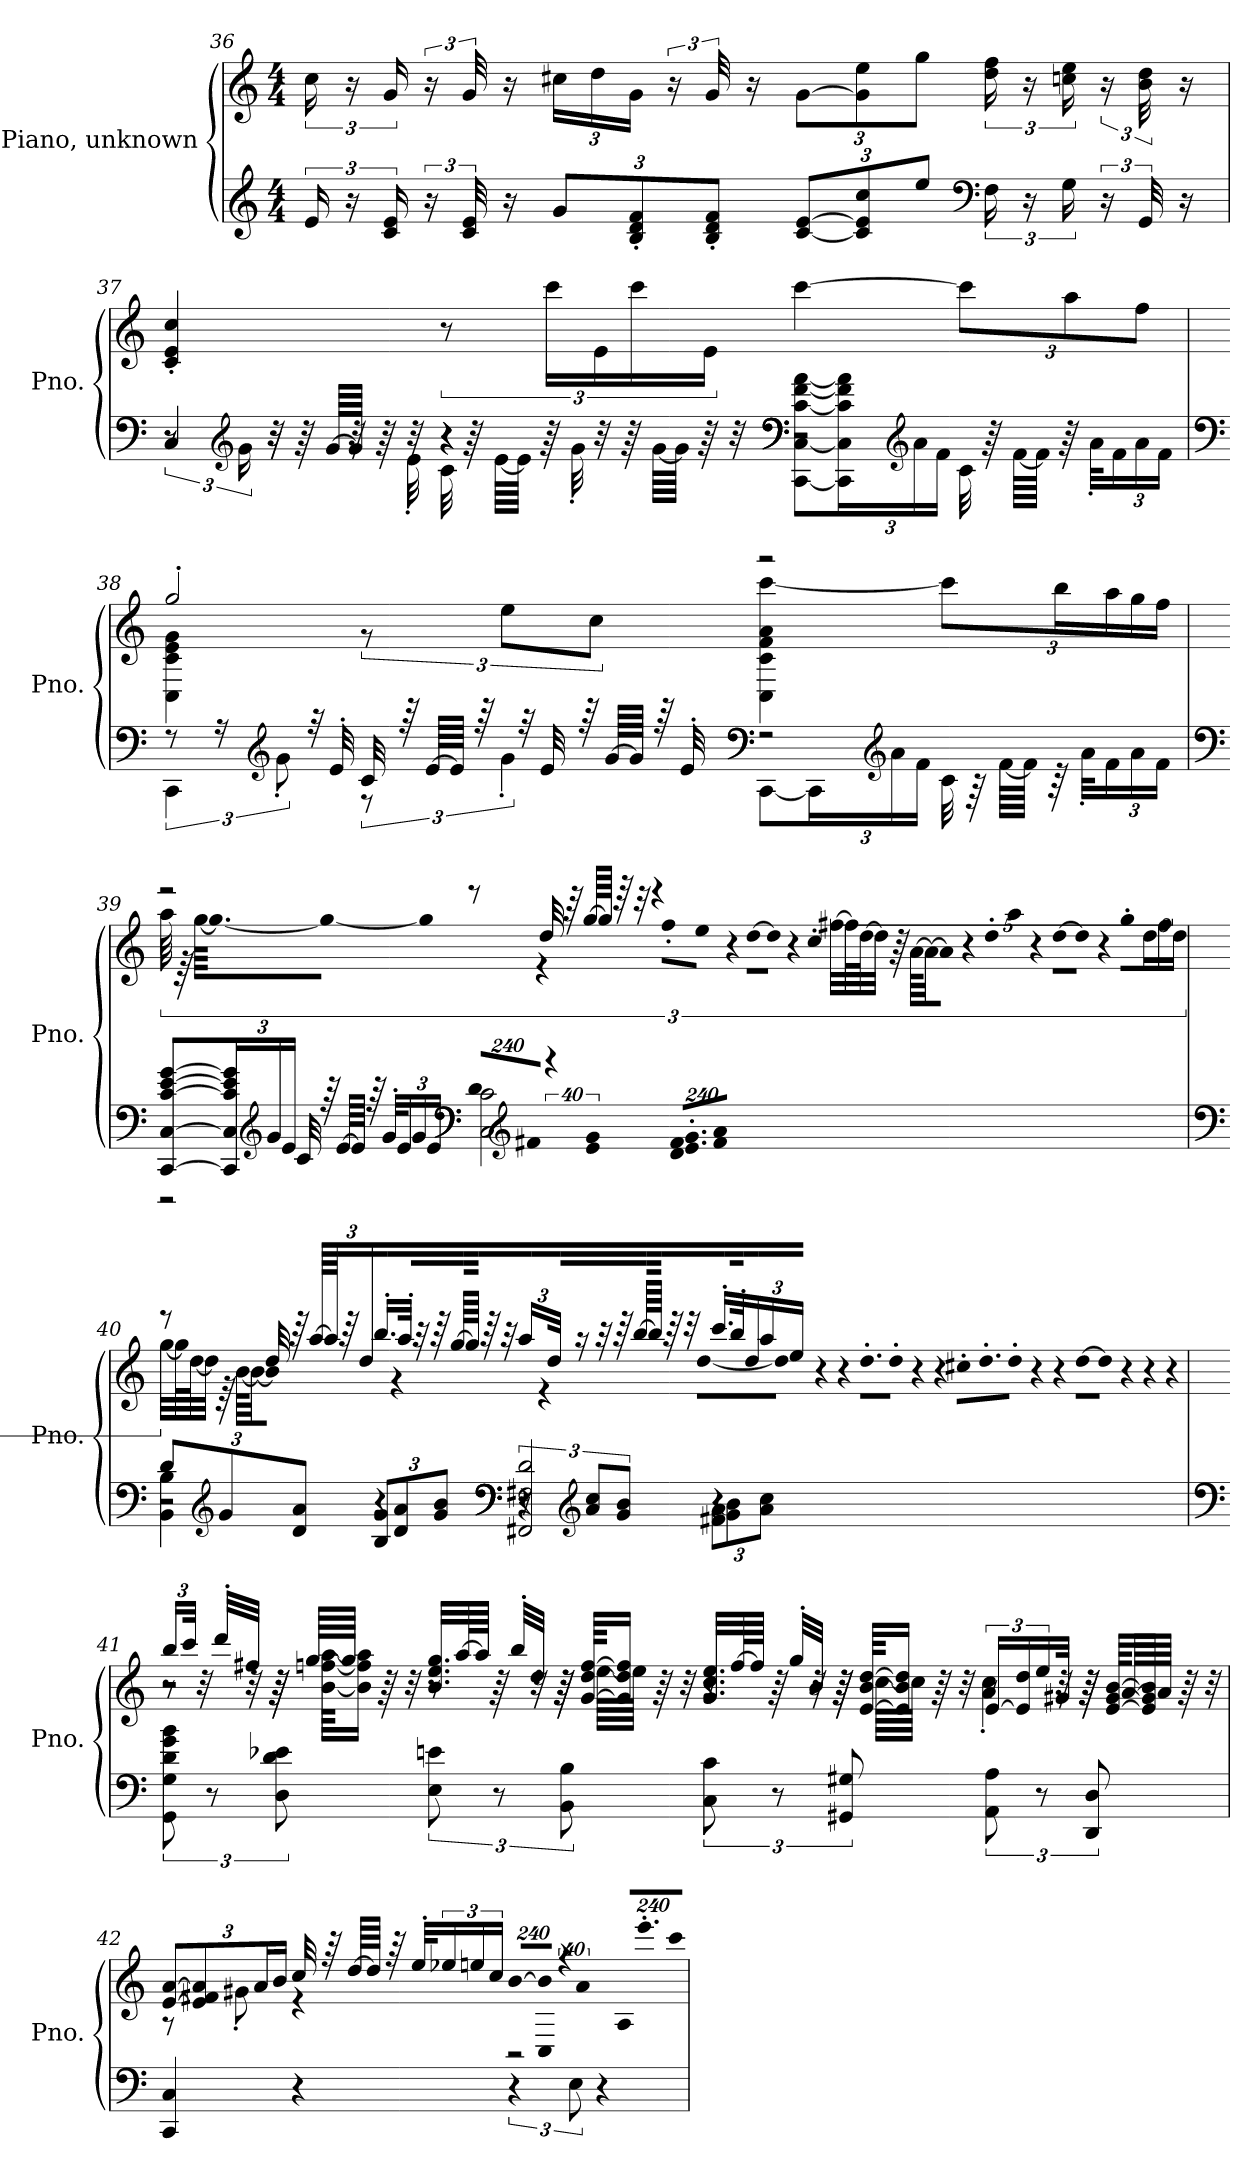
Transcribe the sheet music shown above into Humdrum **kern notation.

**kern	**kern
*part1	*part1
*staff2	*staff1
*I"Piano, unknown	*
*I'Pno.	*
!!LO:PB:g=z
*clefG2	*clefG2
*k[]	*k[]
*M4/4	*M4/4
=36	=36
24e/	24cc\
24r	24r
24c/ 24e/	24g/
24r	24r
48c/ 48e/	48g/
16r	16r
*Xbrackettup	*Xbrackettup
12g/L	24cc#X\LL
.	24dd\
12B/' 12d/' 12f/'	24g\JJ
*	*brackettup
.	24r
12B/' 12d/' 12f/'J	48g/
.	16r
*	*Xbrackettup
[12c/ [12e/L	[12g\L
12c/] 12e/] 12cc/	12g\] 12ee\
12ee/J	12gg\J
*clefF4	*
*brackettup	*brackettup
24F\	24dd\ 24ff\
24r	24r
24G\	24ccn\ 24ee\
24r	24r
48GG/	48b\ 48dd\
16r	16r
!!LO:LB:g=z
=37	=37
*^	*
*	*^	*
8r	12r	4C/	4c/' 4e/' 4cc/'
*clefG2	*	*	*
.	24g\	.	.
32r	16r	.	.
64r	.	.	.
[64g/LLLL	.	.	.
64g/JJJJ]	32r	.	.
64r	.	.	.
32r	32e'\	.	.
4r	32c\	4r	12r
.	64r	.	.
.	[64e\LLLL	.	.
.	64e\JJJJ]	.	.
.	64r	.	.
.	.	.	24ccc\LL
.	32g'\	.	.
*	*	*	*Xbrackettup
.	32r	.	24e\
.	64r	.	.
.	.	.	24ccc\
.	[64g\LLLL	.	.
.	64g\JJJJ]	.	.
.	64r	.	.
.	.	.	24e\JJ
.	32r	.	.
*clefF4	*	*	*
2r	[8CC\ [8C\ [8c\ [8f\ [8a\L	2r	[4ccc\
*	*Xbrackettup	*	*
.	24CC\] 24C\] 24c\] 24f\] 24a\]L	.	.
*clefG2	*	*	*
.	24a\	.	.
.	24f\JJ	.	.
.	32c\	.	12ccc\L]
.	64r	.	.
.	[64f\LLLL	.	.
.	64f\JJJJ]	.	.
.	64r	.	.
.	.	.	12aa\
.	32a'\KLL	.	.
.	24f\	.	.
.	24a\	.	12ff\J
.	24f\JJ	.	.
*v	*v	*v	*
!!LO:LB:g=z
=38	=38
*clefF4	*
*^	*
*	*brackettup	*
*	*	*^
8r	6CC\	2gg'/	4C\ 4c\ 4e\ 4g\
16r	.	.	.
*clefG2	*	*	*
.	12g'\	.	.
32r	.	.	.
32e'/	.	.	.
*	*	*	*brackettup
32c/	12r	.	12r
64r	.	.	.
[64e/LLLL	.	.	.
64e/JJJJ]	.	.	.
64r	.	.	.
.	6g'\	.	12ee\L
32r	.	.	.
32e/	.	.	.
64r	.	.	.
.	.	.	12cc\J
[64g/LLLL	.	.	.
64g/JJJJ]	.	.	.
64r	.	.	.
32e'/	.	.	.
*clefF4	*	*	*
2r	[8CC\L	2r	4C\ 4c\ 4f\ 4a\ [4ccc\
*	*Xbrackettup	*	*
.	24CC\L]	.	.
*clefG2	*	*	*
.	24a\	.	.
.	24f\JJ	.	.
*	*	*	*Xbrackettup
.	32c\	.	12ccc\L]
.	64r	.	.
.	[64f\LLLL	.	.
.	64f\JJJJ]	.	.
.	64r	.	.
.	.	.	24bb\L
.	32a'\KLL	.	.
.	24f\	.	24aa\
.	24a\	.	24gg\
.	24f\JJ	.	24ff\JJ
!!LO:LB:g=z	!!
=39	=39	=39	=39
*clefF4	*	*	*
*	*	*	*brackettup
[8CC/ [8C/ [8c/ [8e/ [8g/L	2r	2r	96aa\
.	.	.	96r
.	.	.	[96gg\KKLL
.	.	.	16.gg\J_
24CC/] 24C/] 24c/] 24e/] 24g/]L	.	.	8gg\J_
*clefG2	*	*	*
24g/	.	.	.
24e/JJ	.	.	.
32c/	.	.	16gg\]
64r	.	.	.
[64e/LLLL	.	.	.
64e/JJJJ]	.	.	32r
64r	.	.	.
32g'/KLL	.	.	32ff'\LLL
24e/	.	.	32ee\JJJ
.	.	.	64r
24g/	.	.	.
.	.	.	[64dd\LLLL
.	.	.	64dd\JJJJ]
.	.	.	64r
24e/JJ	.	.	.
.	.	.	32cc'\
*clefF4	*	*	*
*brackettup	*	*	*
!LO:N:vis=16	!	!	!
1920%137d/LL	2C\ 2c\	8r	[40ff#X\LLL
.	.	.	80ff#\L]
.	.	.	[80dd\J
.	.	.	40dd\JJJ]
*clefG2	*	*	*
!LO:N:vis=16	!	!	!
1920%137f#X/JJ	.	.	.
.	.	.	80r
.	.	.	[80a\KLLL
.	.	.	40a\J_
.	.	32dd/	16a\JJ]
!LO:N:vis=32	!	!	!
640%23r	.	.	.
.	.	64r	.
.	.	[64gg/LLLL	.
!LO:N:vis=16	!	!	!
1920%137e/ 1920%137g/	.	.	.
.	.	64gg/JJJJ]	32r
.	.	64r	.
.	.	32r	32dd'\
!LO:N:vis=16	!	!	!
1920%137d/ 1920%137f#/LL	.	4r	32aa\
.	.	.	64r
.	.	.	[64dd\LLLL
.	.	.	64dd\JJJJ]
!LO:N:vis=16.	!	!	!
960%103e/' 960%103g/'	.	.	.
.	.	.	64r
.	.	.	32gg'\KLL
*	*	*	*Xbrackettup
.	.	.	24dd\
.	.	.	24ff#\
!LO:N:vis=16	!	!	!
1920%137f#/ 1920%137a/JJ	.	.	.
.	.	.	24dd\JJ
*v	*v	*	*
!!LO:LB:g=z	!!
=40	=40	=40
*clefF4	*	*
*Xbrackettup	*	*brackettup
*^	*	*
*	*^	*	*
12d/L	4BB\ 4B\	2r	8r	[40gg\LLL
.	.	.	.	80gg\L]
.	.	.	.	[80dd\J
.	.	.	.	40dd\JJJ]
.	.	.	.	80r
*clefG2	*	*	*	*
12g/	.	.	.	.
.	.	.	.	[80b\KLLL
.	.	.	.	40b\JJ_
.	.	.	32dd/	8b\J]
.	.	.	64r	.
12d/ 12a/J	.	.	.	.
.	.	.	[64aa/LLLL	.
.	.	.	96aa/JJJJ]	.
.	.	.	96r	.
.	.	.	24dd/	.
12B/ 12g/L	4r	.	16.bb'/LL	32r
.	.	.	.	64r
.	.	.	.	[64dd\LLLL
.	.	.	.	64dd\JJJJ]
.	.	.	.	64r
12d/ 12a/	.	.	.	.
.	.	.	32aa'/JJk	32r
.	.	.	32r	16.dd'\LL
.	.	.	64r	.
12g/ 12b/J	.	.	.	.
.	.	.	[64gg/LLLL	.
.	.	.	64gg/JJJJ]	.
.	.	.	64r	.
.	.	.	32r	32dd'\JJk
*clefF4	*	*	*	*
*brackettup	*	*	*Xbrackettup	*
12r	4r	2FF#X/ 2F#X/ 2d/	24aa/LL	16r
.	.	.	48dd/JJk	.
.	.	.	16r	32r
*clefG2	*	*	*	*
12a/ 12cc/L	.	.	.	.
.	.	.	.	32cc#X'\KLL
.	.	.	32r	16.dd'\
.	.	.	64r	.
12g/ 12b/J	.	.	.	.
.	.	.	[64bb/LLLL	.
.	.	.	64bb/JJJJ]	.
.	.	.	64r	.
.	.	.	32r	32dd'\JJk
*	*Xbrackettup	*	*	*
4r	12f#X\ 12a\L	.	16.ccc'/LL	32r
.	.	.	.	64r
.	.	.	.	[64dd\LLLL
.	.	.	.	64dd\JJJJ]
.	.	.	.	64r
.	12g\ 12b\	.	.	.
.	.	.	32bb'/K	32r
.	.	.	24dd/	8r
.	12a\ 12cc\J	.	24aa/	.
.	.	.	24ee/JJ	.
*v	*v	*v	*	*
*	*v	*v
!!LO:LB:g=z
=41	=41
*clefF4	*
*brackettup	*
*	*^
*	*	*^
12GG\ 12G\ 12d\ 12g\ 12b\	24bb/LL	8r	2r
.	48ccc/JJk	.	.
.	32r	.	.
12r	.	.	.
.	32ddd'/LLL	.	.
.	32ff#X/JJJ	32r	.
.	64r	64r	.
12D\ 12d\ 12e-X\	.	.	.
.	[64gg/LLLL	[64b\ [64ffn\ [64aa\KKLL	.
.	64gg/JJJJ]	16b\] 16ff\] 16aa\]JJ	.
.	64r	.	.
.	32r	.	.
12E\ 12en\	32.b/ 32.ee/ 32.gg/LLL	8r	.
.	[64aa/L	.	.
.	64aa/JJJJ]	.	.
.	64r	.	.
12r	.	.	.
.	32bb'/LLL	.	.
.	32dd/JJJ	32r	.
.	64r	64r	.
12BB\ 12B\	.	.	.
.	[64g/ [64dd/ [64ff/KKLL	[64ee\LLLL	.
.	16g/] 16dd/] 16ff/]JJ	64ee\JJJJ]	.
.	.	64r	.
.	.	32r	.
12C\ 12c\	32.g/ 32.cc/ 32.ee/LLL	8r	4r
.	[64ff/L	.	.
.	64ff/JJJJ]	.	.
.	64r	.	.
12r	.	.	.
.	32gg'/LLL	.	.
.	32b/JJJ	32r	.
.	64r	64r	.
12GG#X/ 12G#X/	.	.	.
.	[64e/ [64b/ [64dd/KKLL	[64cc\LLLL	.
.	16e/] 16b/] 16dd/]JJ	64cc\JJJJ]	.
.	.	64r	.
.	.	32r	.
12AA\ 12A\	[24e/LL	4a\' 4cc\'	8r
.	24e/] 24dd/	.	.
12r	24ee/	.	.
.	32g#X/JJk	.	32r
.	64r	.	64r
12DD/ 12D/	.	.	.
.	[64e/ [64g#/ [64b/KKLL	.	[64a/LLLL
.	16e/] 16g#/] 16b/]JJ	.	64a/JJJJ]
.	.	.	64r
.	.	.	32r
*	*	*v	*v
!!LO:PB:g=z
=42	=42	=42
4CC/ 4C/	[12e/ [12a/L	8r
.	12e/] 12f#X/ 12a/]	.
.	.	8g#X'\
.	24a/L	.
.	24b/JJ	.
4r	32cc/	4r
.	64r	.
.	[64dd/LLLL	.
.	64dd/JJJJ]	.
.	64r	.
.	32ee'/KLL	.
.	24ee-X/	.
.	24een/	.
.	24cc/JJ	.
*	*brackettup	*
!	!LO:N:vis=16	!
6r	[1920%137b/LL	2r
!	!LO:N:vis=16	!
.	1920%137C/ 1920%137b/]JJ	.
!	!LO:N:vis=32	!
.	640%23r	.
12E\	.	.
!	!LO:N:vis=16	!
.	1920%137a/	.
!	!LO:N:vis=16	!
4r	1920%137A/LL	.
!	!LO:N:vis=16.	!
.	960%103eee'/	.
!	!LO:N:vis=16	!
.	1920%137ccc/JJ	.
*	*v	*v
=	=
*-	*-
